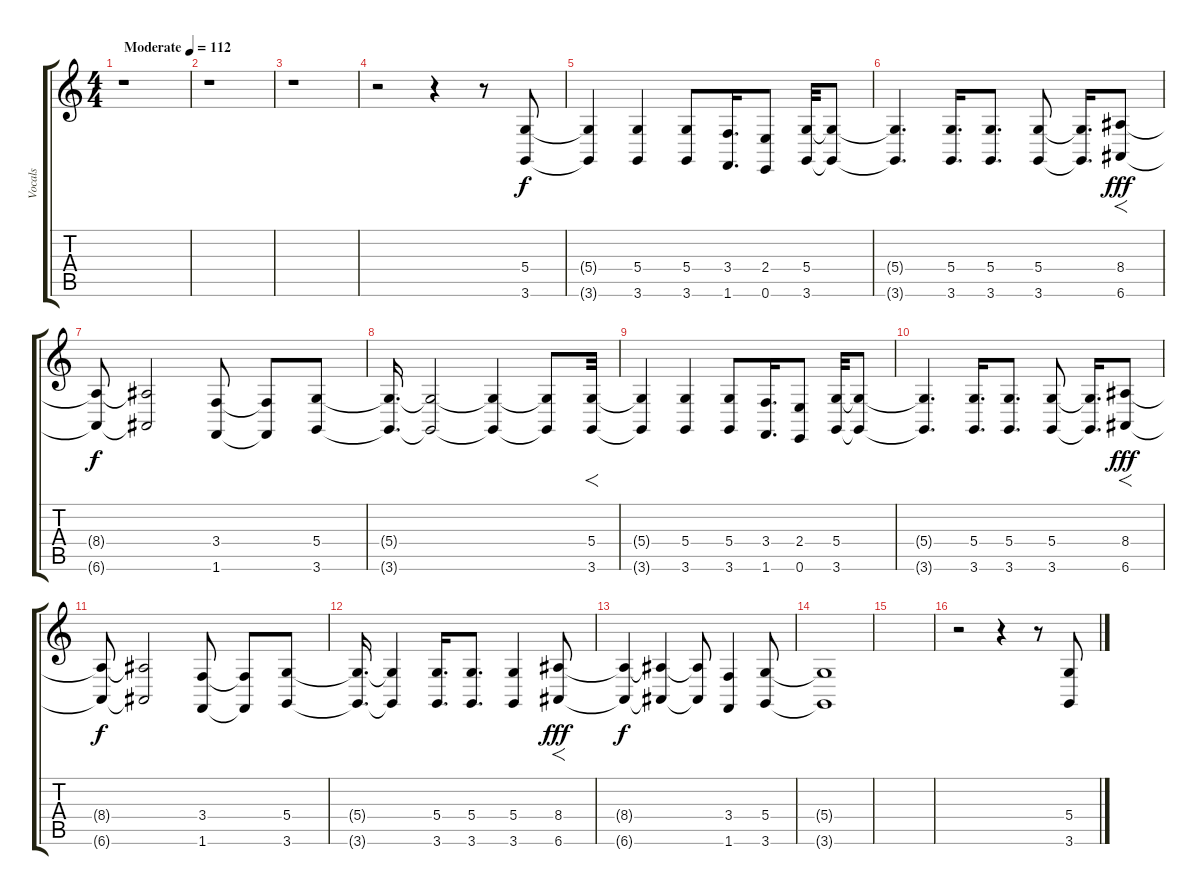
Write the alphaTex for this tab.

\track ("Vocals" "Vocals") {instrument altosax}
\staff {score tabs}
\tuning (E4 B3 G3 D3 A2 E2) {hide}
\ts (4 4)
\tempo (112 "Moderate")
\clef g2
\ks c
r.1{dy f instrument altosax} |
r.1 |
r.1 |
r.2 r.4 r.8 (5.4 3.6).8 |
(5.4{t} 3.6{t}).4 (5.4 3.6).4 (5.4 3.6).8 (3.4 1.6).16{d} (2.4 0.6).8 (5.4 3.6).32 (5.4{t} 3.6{t}).8 |
(5.4{t} 3.6{t}).4{d} (5.4 3.6).16{d} (5.4 3.6).8{d} (5.4 3.6).8 (5.4{t} 3.6{t}).16{d} (8.4 6.6).8{f dy fff} |
(8.4{t} 6.6{t}).8{dy f} (8.4{t} 6.6{t}).2 (3.4 1.6).8 (3.4{t} 1.6{t}).8 (5.4 3.6).8{volume 0} |
(5.4{t} 3.6{t}).16{d} (5.4{t} 3.6{t}).2 (5.4{t} 3.6{t}).4 (5.4{t} 3.6{t}).8 (5.4 3.6).32{f volume 16} |
(5.4{t} 3.6{t}).4 (5.4 3.6).4 (5.4 3.6).8 (3.4 1.6).16{d} (2.4 0.6).8 (5.4 3.6).32 (5.4{t} 3.6{t}).8 |
(5.4{t} 3.6{t}).4{d} (5.4 3.6).16{d} (5.4 3.6).8{d} (5.4 3.6).8 (5.4{t} 3.6{t}).16{d} (8.4 6.6).8{f dy fff} |
(8.4{t} 6.6{t}).8{dy f} (8.4{t} 6.6{t}).2 (3.4 1.6).8 (3.4{t} 1.6{t}).8 (5.4 3.6).8 |
(5.4{t} 3.6{t}).16{d} (5.4{t} 3.6{t}).4 (5.4 3.6).16{d} (5.4 3.6).8{d} (5.4 3.6).4 (8.4 6.6).8{f dy fff} |
(8.4{t} 6.6{t}).4{dy f} (8.4{t} 6.6{t}).4 (8.4{t} 6.6{t}).8 (3.4 1.6).4 (5.4 3.6).8{volume 0} |
(5.4{t} 3.6{t}).1 |
|
r.2 r.4 r.8 (5.4 3.6).8{volume 16}
